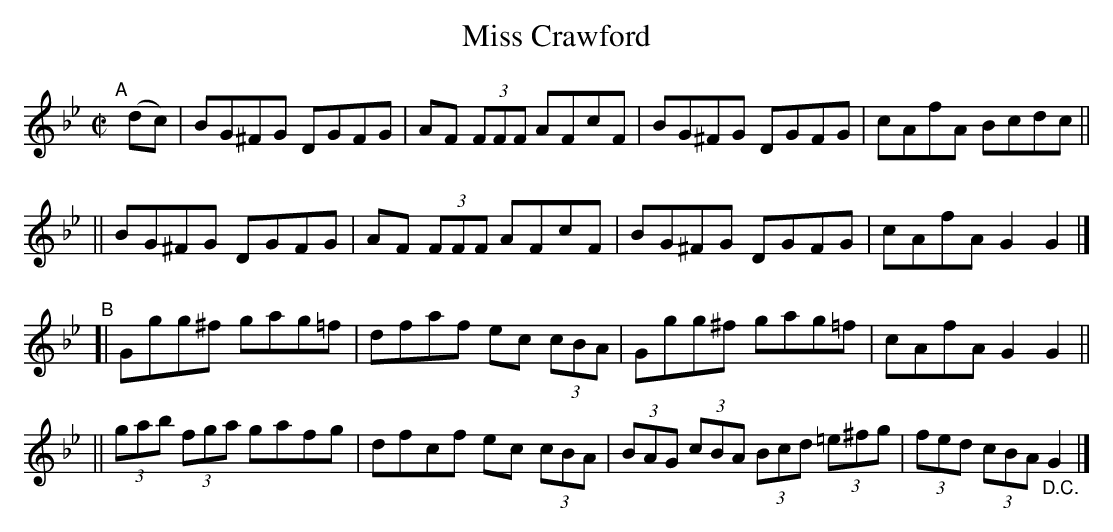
X:1
T: Miss Crawford
M: C|
L: 1/8
K: Gm
"^A"[|] (dc) \
 | BG^FG DGFG | AF (3FFF AFcF | BG^FG DGFG | cAfA Bcdc ||
|| BG^FG DGFG | AF (3FFF AFcF | BG^FG DGFG | cAfA G2G2 |]
"^B"\
[| Ggg^f gag=f | dfaf ec (3cBA | Ggg^f gag=f | cAfA G2G2 ||
|| (3gab (3fga gafg | dfcf ec (3cBA | (3BAG (3cBA (3Bcd (3=e^fg | (3fed (3cBA "_D.C."G2 |]
